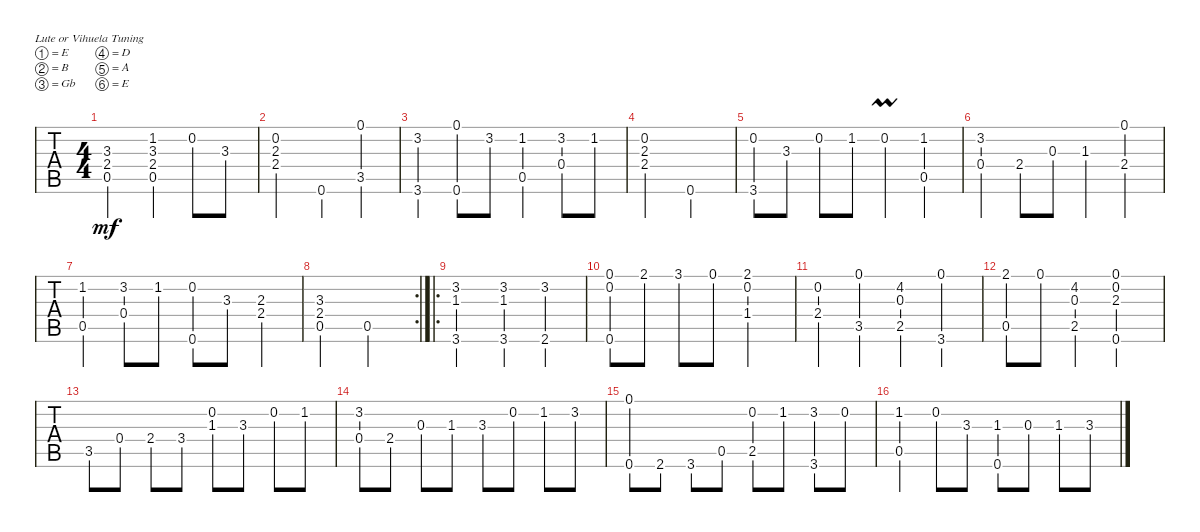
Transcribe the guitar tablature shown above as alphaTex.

\defaultSystemsLayout 4
\bracketExtendMode groupsimilarinstruments
\singleTrackTrackNamePolicy hidden
\multiTrackTrackNamePolicy hidden
\firstSystemTrackNameOrientation horizontal
\otherSystemsTrackNameOrientation horizontal
\track ("Nylon Guitar" "N-Gt") {instrument acousticguitarnylon}
\staff {tabs}
\tuning (E4 B3 Gb3 D3 A2 E2)
\ts (4 4)
\tempo (120 hide)
\clef g2
\ks c
(3.3 2.4 0.5).2{dy mf instrument acousticguitarnylon} (1.2 3.3 2.4 0.5).4 0.2.8 3.3.8 |
(0.2 2.3 2.4).2 0.6.4 (3.5 0.1).4 |
(3.2 3.6).4 (0.1 0.6).8 3.2.8 (1.2 0.5).4 (3.2 0.4).8 1.2.8 |
(0.2 2.3 2.4).2 0.6.2 |
(3.6 0.2).8 3.3.8 0.2.8 1.2.8 0.2{umordent}.4 (1.2 0.5).4 |
(3.2 0.4).4 2.4.8 0.3.8 1.3.4 (2.4 0.1).4 |
(1.2 0.5).4 (0.4 3.2).8 1.2.8 (0.2 0.6).8 3.3.8 (2.3 2.4).4 |
\rc 2
(3.3 2.4 0.5).2 0.5.2 |
\ro
(3.2 1.3 3.6).2 (3.2 1.3 3.6).4 (2.6 3.2).4 |
(0.1 0.2 0.6).8 2.1.8 3.1.8 0.1.8 (2.1 0.2 1.4).2 |
(0.2 2.4).4 (3.5 0.1).4 (4.2 0.3 2.5).4 (3.6 0.1).4 |
(2.1 0.5).8 0.1.8 (2.5 4.2 0.3).4 (0.1 0.2 2.3 0.6).2 |
3.5.8 0.4.8 2.4.8 3.4.8 (1.3 0.2).8 3.3.8 0.2.8 1.2.8 |
(3.2 0.4).8 2.4.8 0.3.8 1.3.8 3.3.8 0.2.8 1.2.8 3.2.8 |
(0.1 0.6).8 2.6.8 3.6.8 0.5.8 (2.5 0.2).8 1.2.8 (3.2 3.6).8 0.2.8 |
(0.5 1.2).4 0.2.8 3.3.8 (1.3 0.6).8 0.3.8 1.3.8 3.3.8
